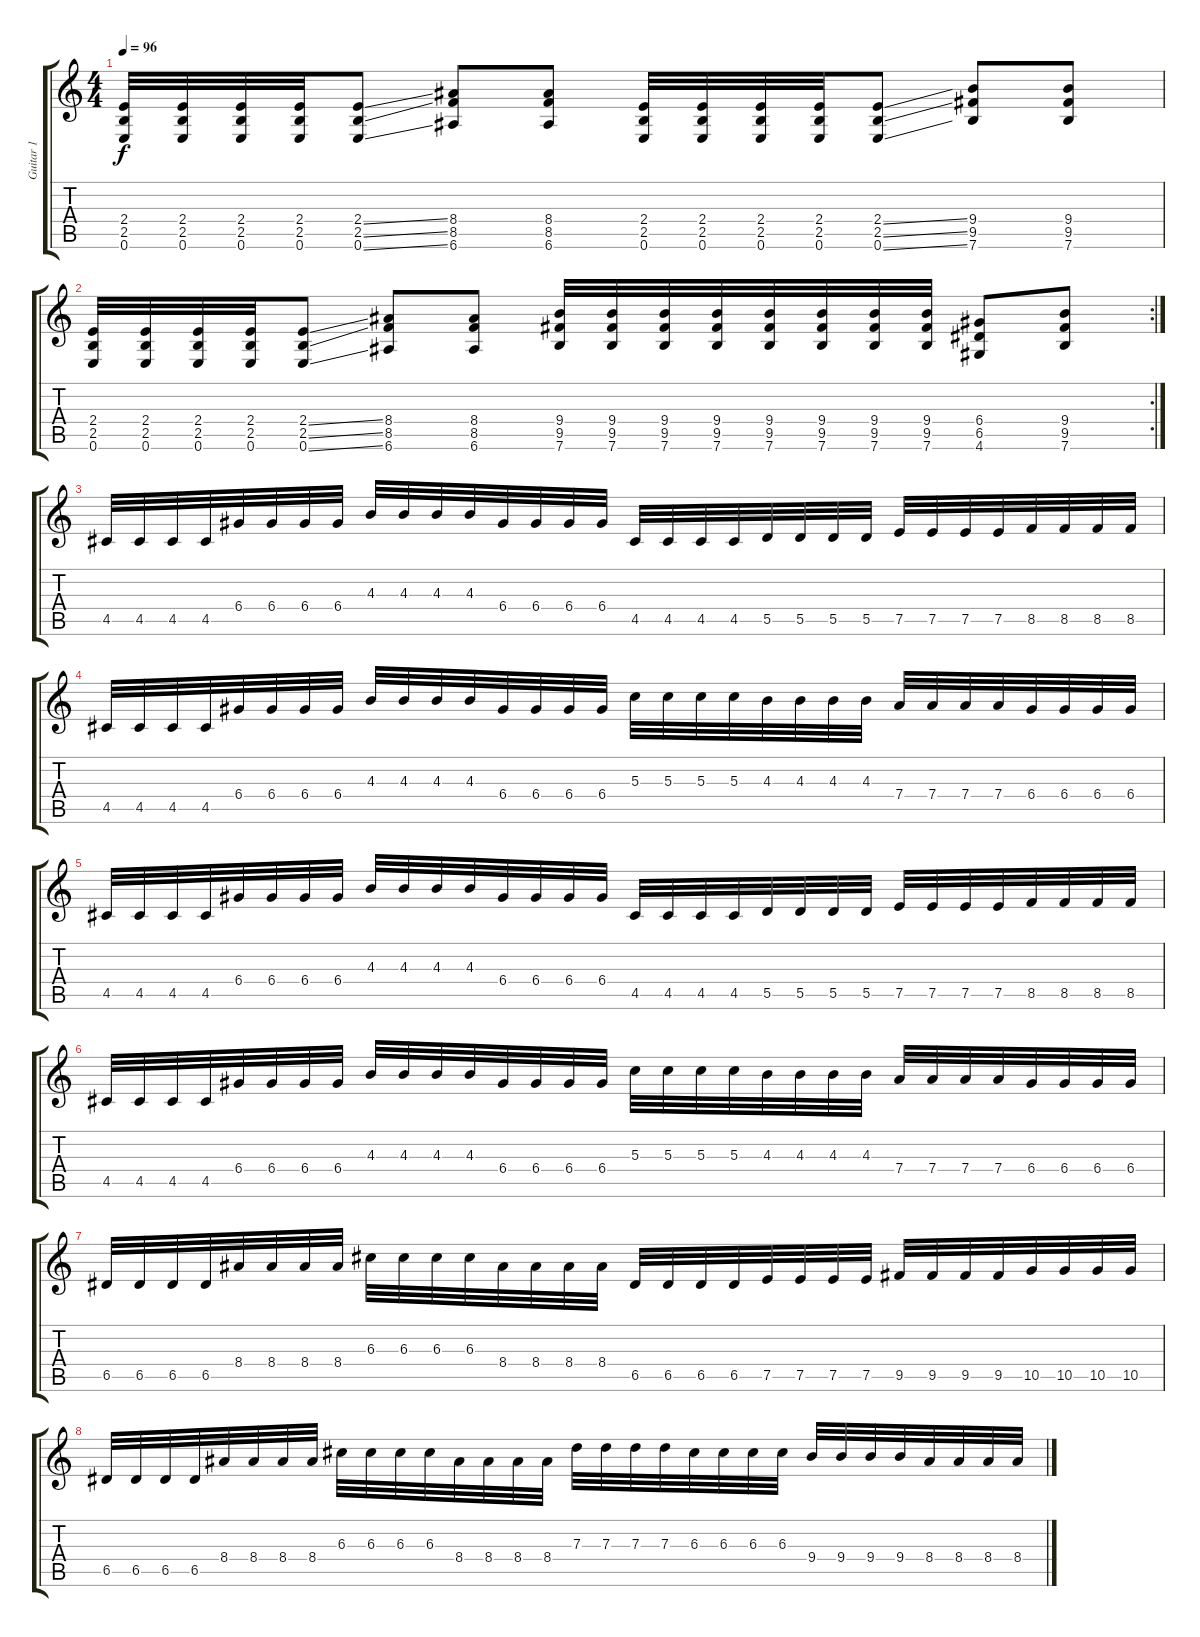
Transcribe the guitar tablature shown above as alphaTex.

\track ("Guitar 1" "Guitar 1") {instrument distortionguitar}
\staff {score tabs}
\tuning (E4 B3 G3 D3 A2 E2) {hide}
\ts (4 4)
\tempo 96
\clef g2
\ks c
(2.4 2.5 0.6).32{dy f} (2.4 2.5 0.6).32 (2.4 2.5 0.6).32 (2.4 2.5 0.6).32 (2.4{ss} 2.5{ss} 0.6{ss}).8 (8.4 8.5 6.6).8 (8.4 8.5 6.6).8 (2.4 2.5 0.6).32 (2.4 2.5 0.6).32 (2.4 2.5 0.6).32 (2.4 2.5 0.6).32 (2.4{ss} 2.5{ss} 0.6{ss}).8 (9.4 9.5 7.6).8 (9.4 9.5 7.6).8 |
\rc 2
(2.4 2.5 0.6).32 (2.4 2.5 0.6).32 (2.4 2.5 0.6).32 (2.4 2.5 0.6).32 (2.4{ss} 2.5{ss} 0.6{ss}).8 (8.4 8.5 6.6).8 (8.4 8.5 6.6).8 (9.4 9.5 7.6).32 (9.4 9.5 7.6).32 (9.4 9.5 7.6).32 (9.4 9.5 7.6).32 (9.4 9.5 7.6).32 (9.4 9.5 7.6).32 (9.4 9.5 7.6).32 (9.4 9.5 7.6).32 (6.4 6.5 4.6).8 (9.4 9.5 7.6).8 |
4.5.32 4.5.32 4.5.32 4.5.32 6.4.32 6.4.32 6.4.32 6.4.32 4.3.32 4.3.32 4.3.32 4.3.32 6.4.32 6.4.32 6.4.32 6.4.32 4.5.32 4.5.32 4.5.32 4.5.32 5.5.32 5.5.32 5.5.32 5.5.32 7.5.32 7.5.32 7.5.32 7.5.32 8.5.32 8.5.32 8.5.32 8.5.32 |
4.5.32 4.5.32 4.5.32 4.5.32 6.4.32 6.4.32 6.4.32 6.4.32 4.3.32 4.3.32 4.3.32 4.3.32 6.4.32 6.4.32 6.4.32 6.4.32 5.3.32 5.3.32 5.3.32 5.3.32 4.3.32 4.3.32 4.3.32 4.3.32 7.4.32 7.4.32 7.4.32 7.4.32 6.4.32 6.4.32 6.4.32 6.4.32 |
4.5.32 4.5.32 4.5.32 4.5.32 6.4.32 6.4.32 6.4.32 6.4.32 4.3.32 4.3.32 4.3.32 4.3.32 6.4.32 6.4.32 6.4.32 6.4.32 4.5.32 4.5.32 4.5.32 4.5.32 5.5.32 5.5.32 5.5.32 5.5.32 7.5.32 7.5.32 7.5.32 7.5.32 8.5.32 8.5.32 8.5.32 8.5.32 |
4.5.32 4.5.32 4.5.32 4.5.32 6.4.32 6.4.32 6.4.32 6.4.32 4.3.32 4.3.32 4.3.32 4.3.32 6.4.32 6.4.32 6.4.32 6.4.32 5.3.32 5.3.32 5.3.32 5.3.32 4.3.32 4.3.32 4.3.32 4.3.32 7.4.32 7.4.32 7.4.32 7.4.32 6.4.32 6.4.32 6.4.32 6.4.32 |
6.5.32 6.5.32 6.5.32 6.5.32 8.4.32 8.4.32 8.4.32 8.4.32 6.3.32 6.3.32 6.3.32 6.3.32 8.4.32 8.4.32 8.4.32 8.4.32 6.5.32 6.5.32 6.5.32 6.5.32 7.5.32 7.5.32 7.5.32 7.5.32 9.5.32 9.5.32 9.5.32 9.5.32 10.5.32 10.5.32 10.5.32 10.5.32 |
6.5.32 6.5.32 6.5.32 6.5.32 8.4.32 8.4.32 8.4.32 8.4.32 6.3.32 6.3.32 6.3.32 6.3.32 8.4.32 8.4.32 8.4.32 8.4.32 7.3.32 7.3.32 7.3.32 7.3.32 6.3.32 6.3.32 6.3.32 6.3.32 9.4.32 9.4.32 9.4.32 9.4.32 8.4.32 8.4.32 8.4.32 8.4.32
